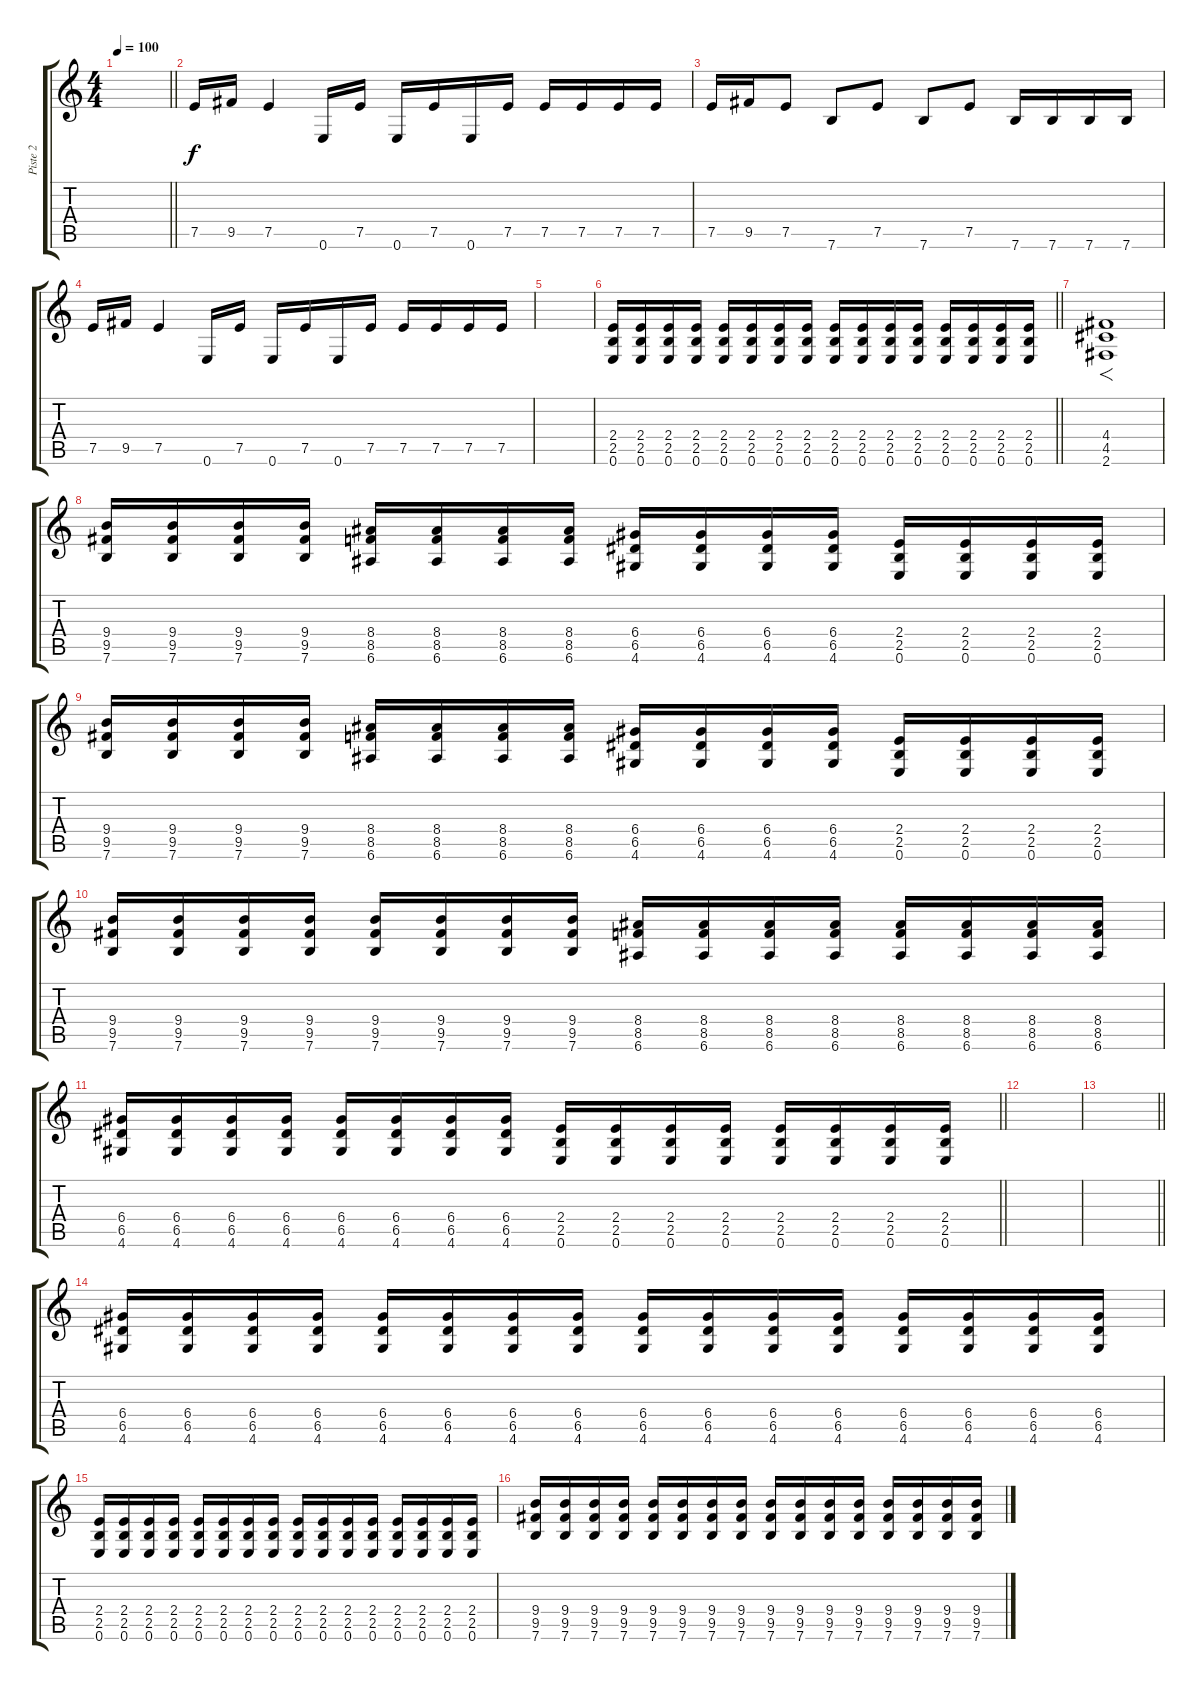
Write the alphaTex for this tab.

\track ("Piste 2" "Piste 2") {instrument distortionguitar}
\staff {score tabs}
\tuning (E4 B3 G3 D3 A2 E2) {hide}
\ts (4 4)
\tempo 100
\clef g2
\barLineRight lightlight
\ks c
|
7.5.16 9.5.16 7.5.4 0.6.16 7.5.16 0.6.16 7.5.16 0.6.16 7.5.16 7.5.16 7.5.16 7.5.16 7.5.16 |
7.5.16 9.5.16 7.5.8 7.6.8 7.5.8 7.6.8 7.5.8 7.6.16 7.6.16 7.6.16 7.6.16 |
7.5.16 9.5.16 7.5.4 0.6.16 7.5.16 0.6.16 7.5.16 0.6.16 7.5.16 7.5.16 7.5.16 7.5.16 7.5.16 |
|
\barLineRight lightlight
(2.4 2.5 0.6).16 (2.4 2.5 0.6).16 (2.4 2.5 0.6).16 (2.4 2.5 0.6).16 (2.4 2.5 0.6).16 (2.4 2.5 0.6).16 (2.4 2.5 0.6).16 (2.4 2.5 0.6).16 (2.4 2.5 0.6).16 (2.4 2.5 0.6).16 (2.4 2.5 0.6).16 (2.4 2.5 0.6).16 (2.4 2.5 0.6).16 (2.4 2.5 0.6).16 (2.4 2.5 0.6).16 (2.4 2.5 0.6).16 |
(4.4 4.5 2.6).1{f} |
(9.4 9.5 7.6).16 (9.4 9.5 7.6).16 (9.4 9.5 7.6).16 (9.4 9.5 7.6).16 (8.4 8.5 6.6).16 (8.4 8.5 6.6).16 (8.4 8.5 6.6).16 (8.4 8.5 6.6).16 (6.4 6.5 4.6).16 (6.4 6.5 4.6).16 (6.4 6.5 4.6).16 (6.4 6.5 4.6).16 (2.4 2.5 0.6).16 (2.4 2.5 0.6).16 (2.4 2.5 0.6).16 (2.4 2.5 0.6).16 |
(9.4 9.5 7.6).16 (9.4 9.5 7.6).16 (9.4 9.5 7.6).16 (9.4 9.5 7.6).16 (8.4 8.5 6.6).16 (8.4 8.5 6.6).16 (8.4 8.5 6.6).16 (8.4 8.5 6.6).16 (6.4 6.5 4.6).16 (6.4 6.5 4.6).16 (6.4 6.5 4.6).16 (6.4 6.5 4.6).16 (2.4 2.5 0.6).16 (2.4 2.5 0.6).16 (2.4 2.5 0.6).16 (2.4 2.5 0.6).16 |
(9.4 9.5 7.6).16 (9.4 9.5 7.6).16 (9.4 9.5 7.6).16 (9.4 9.5 7.6).16 (9.4 9.5 7.6).16 (9.4 9.5 7.6).16 (9.4 9.5 7.6).16 (9.4 9.5 7.6).16 (8.4 8.5 6.6).16 (8.4 8.5 6.6).16 (8.4 8.5 6.6).16 (8.4 8.5 6.6).16 (8.4 8.5 6.6).16 (8.4 8.5 6.6).16 (8.4 8.5 6.6).16 (8.4 8.5 6.6).16 |
\barLineRight lightlight
(6.4 6.5 4.6).16 (6.4 6.5 4.6).16 (6.4 6.5 4.6).16 (6.4 6.5 4.6).16 (6.4 6.5 4.6).16 (6.4 6.5 4.6).16 (6.4 6.5 4.6).16 (6.4 6.5 4.6).16 (2.4 2.5 0.6).16 (2.4 2.5 0.6).16 (2.4 2.5 0.6).16 (2.4 2.5 0.6).16 (2.4 2.5 0.6).16 (2.4 2.5 0.6).16 (2.4 2.5 0.6).16 (2.4 2.5 0.6).16 |
|
\barLineRight lightlight
|
(6.4 6.5 4.6).16 (6.4 6.5 4.6).16 (6.4 6.5 4.6).16 (6.4 6.5 4.6).16 (6.4 6.5 4.6).16 (6.4 6.5 4.6).16 (6.4 6.5 4.6).16 (6.4 6.5 4.6).16 (6.4 6.5 4.6).16 (6.4 6.5 4.6).16 (6.4 6.5 4.6).16 (6.4 6.5 4.6).16 (6.4 6.5 4.6).16 (6.4 6.5 4.6).16 (6.4 6.5 4.6).16 (6.4 6.5 4.6).16 |
(2.4 2.5 0.6).16 (2.4 2.5 0.6).16 (2.4 2.5 0.6).16 (2.4 2.5 0.6).16 (2.4 2.5 0.6).16 (2.4 2.5 0.6).16 (2.4 2.5 0.6).16 (2.4 2.5 0.6).16 (2.4 2.5 0.6).16 (2.4 2.5 0.6).16 (2.4 2.5 0.6).16 (2.4 2.5 0.6).16 (2.4 2.5 0.6).16 (2.4 2.5 0.6).16 (2.4 2.5 0.6).16 (2.4 2.5 0.6).16 |
(9.4 9.5 7.6).16 (9.4 9.5 7.6).16 (9.4 9.5 7.6).16 (9.4 9.5 7.6).16 (9.4 9.5 7.6).16 (9.4 9.5 7.6).16 (9.4 9.5 7.6).16 (9.4 9.5 7.6).16 (9.4 9.5 7.6).16 (9.4 9.5 7.6).16 (9.4 9.5 7.6).16 (9.4 9.5 7.6).16 (9.4 9.5 7.6).16 (9.4 9.5 7.6).16 (9.4 9.5 7.6).16 (9.4 9.5 7.6).16
